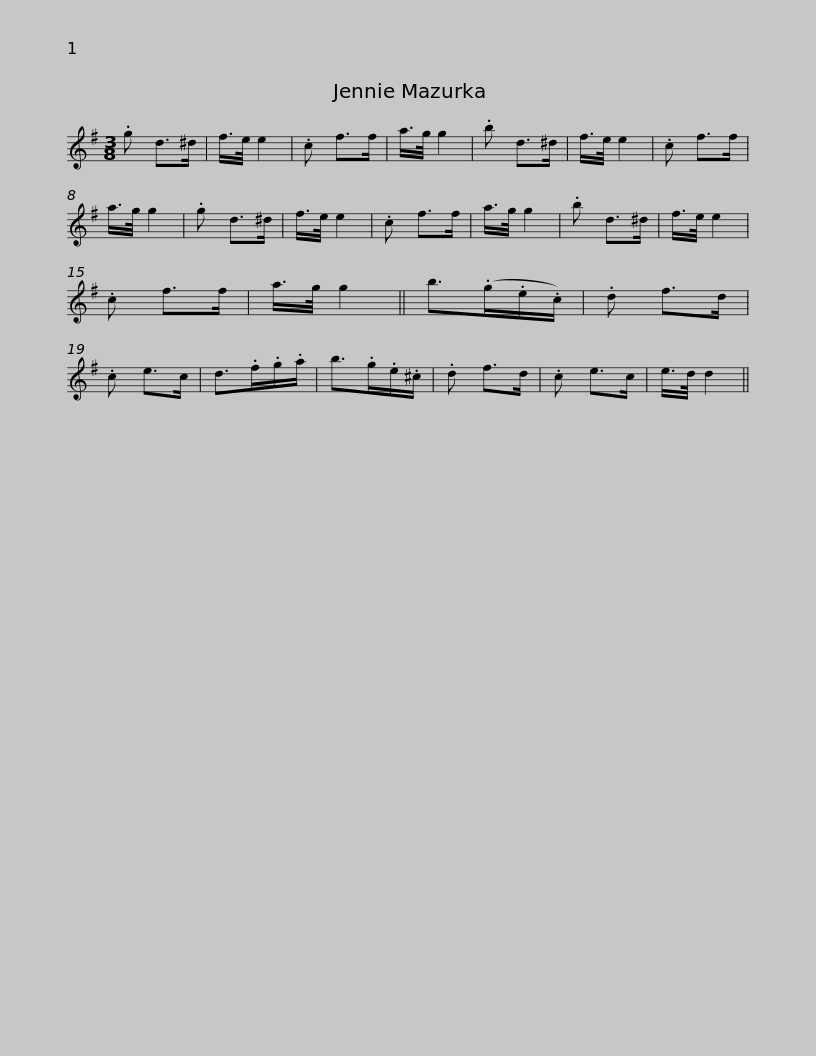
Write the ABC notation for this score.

X:1
L:1/8
M:3/8
I:linebreak $
K:G
V:1 treble
V:1
 .g d>^d | f/>e/ e2 | .c f>f | a/>g/ g2 | .b d>^d | %5
 f/>e/ e2 | .c f>f | a/>g/ g2 | .g d>^d | f/>e/ e2 | %10
 .c f>f |$ a/>g/ g2 | .b d>^d | f/>e/ e2 | .c f>f | %15
 a/>g/ g2 || b>(.g.e/.c/) | .d f>d | .c e>c | d>.f.g/.a/ | %20
 b>.g.e/.^c/ | .d f>d |$ .c e>c | e/>d/ d2 || %24
